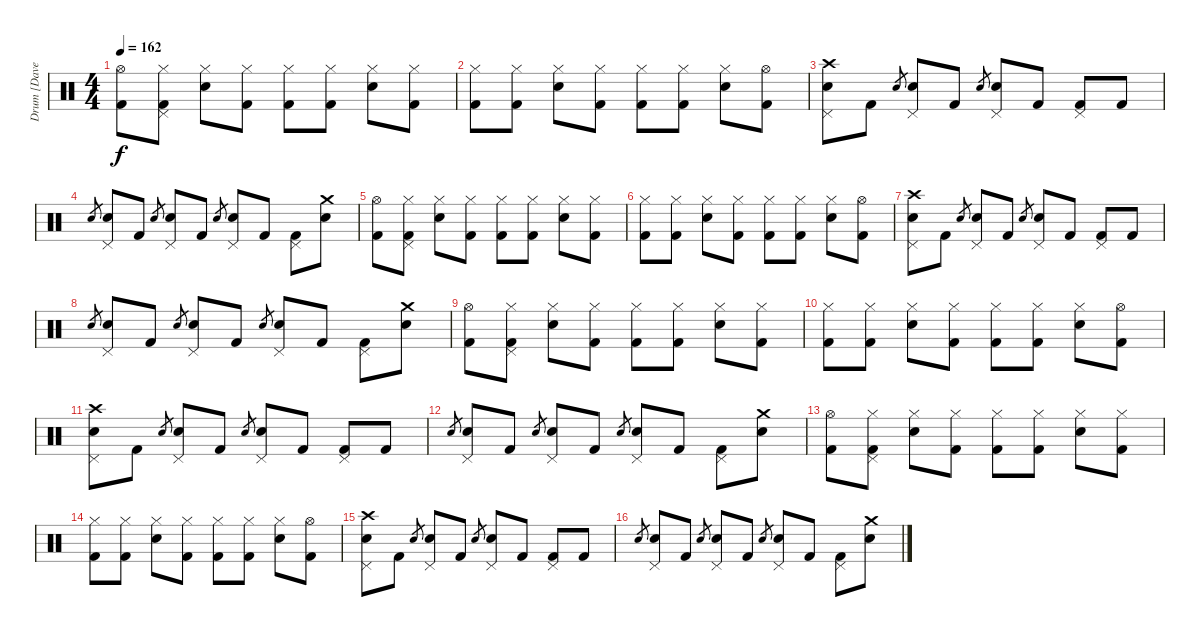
\track ("Drum [Dave Grohl]" "Drum [Dave") {instrument percussion}
\staff {score}
\articulation defaults
\ts (4 4)
\tempo 162
\clef neutral
\ks c
("Hi-Hat (open)" "Kick (hit) 2").8{dy f} ("Pedal Hi-Hat (hit)" "Hi-Hat (closed)" "Kick (hit) 2").8 ("Hi-Hat (closed)" "Electric Snare (hit)").8 ("Hi-Hat (closed)" "Kick (hit) 2").8 ("Hi-Hat (closed)" "Kick (hit) 2").8 ("Hi-Hat (closed)" "Kick (hit) 2").8 ("Hi-Hat (closed)" "Electric Snare (hit)").8 ("Hi-Hat (closed)" "Kick (hit) 2").8 |
("Hi-Hat (closed)" "Kick (hit) 2").8 ("Hi-Hat (closed)" "Kick (hit) 2").8 ("Hi-Hat (closed)" "Electric Snare (hit)").8 ("Hi-Hat (closed)" "Kick (hit) 2").8 ("Hi-Hat (closed)" "Kick (hit) 2").8 ("Hi-Hat (closed)" "Kick (hit) 2").8 ("Hi-Hat (closed)" "Electric Snare (hit)").8 ("Hi-Hat (open)" "Kick (hit) 2").8 |
("Pedal Hi-Hat (hit)" "Crash high (hit)" "Electric Snare (hit)").8 "Kick (hit) 2".8 "Electric Snare (hit)".8{gr} ("Pedal Hi-Hat (hit)" "Electric Snare (hit)").8 "Kick (hit) 2".8 "Electric Snare (hit)".8{gr} ("Pedal Hi-Hat (hit)" "Electric Snare (hit)").8 "Kick (hit) 2".8 ("Pedal Hi-Hat (hit)" "Kick (hit) 2").8 "Kick (hit) 2".8 |
"Electric Snare (hit)".8{gr} ("Pedal Hi-Hat (hit)" "Electric Snare (hit)").8 "Kick (hit) 2".8 "Electric Snare (hit)".8{gr} ("Pedal Hi-Hat (hit)" "Electric Snare (hit)").8 "Kick (hit) 2".8 "Electric Snare (hit)".8{gr} ("Pedal Hi-Hat (hit)" "Electric Snare (hit)").8 "Kick (hit) 2".8 ("Pedal Hi-Hat (hit)" "Kick (hit) 2").8 ("Crash medium (hit)" "Electric Snare (hit)").8 |
("Hi-Hat (open)" "Kick (hit) 2").8 ("Pedal Hi-Hat (hit)" "Hi-Hat (closed)" "Kick (hit) 2").8 ("Hi-Hat (closed)" "Electric Snare (hit)").8 ("Hi-Hat (closed)" "Kick (hit) 2").8 ("Hi-Hat (closed)" "Kick (hit) 2").8 ("Hi-Hat (closed)" "Kick (hit) 2").8 ("Hi-Hat (closed)" "Electric Snare (hit)").8 ("Hi-Hat (closed)" "Kick (hit) 2").8 |
("Hi-Hat (closed)" "Kick (hit) 2").8 ("Hi-Hat (closed)" "Kick (hit) 2").8 ("Hi-Hat (closed)" "Electric Snare (hit)").8 ("Hi-Hat (closed)" "Kick (hit) 2").8 ("Hi-Hat (closed)" "Kick (hit) 2").8 ("Hi-Hat (closed)" "Kick (hit) 2").8 ("Hi-Hat (closed)" "Electric Snare (hit)").8 ("Hi-Hat (open)" "Kick (hit) 2").8 |
("Pedal Hi-Hat (hit)" "Crash high (hit)" "Electric Snare (hit)").8 "Kick (hit) 2".8 "Electric Snare (hit)".8{gr} ("Pedal Hi-Hat (hit)" "Electric Snare (hit)").8 "Kick (hit) 2".8 "Electric Snare (hit)".8{gr} ("Pedal Hi-Hat (hit)" "Electric Snare (hit)").8 "Kick (hit) 2".8 ("Pedal Hi-Hat (hit)" "Kick (hit) 2").8 "Kick (hit) 2".8 |
"Electric Snare (hit)".8{gr} ("Pedal Hi-Hat (hit)" "Electric Snare (hit)").8 "Kick (hit) 2".8 "Electric Snare (hit)".8{gr} ("Pedal Hi-Hat (hit)" "Electric Snare (hit)").8 "Kick (hit) 2".8 "Electric Snare (hit)".8{gr} ("Pedal Hi-Hat (hit)" "Electric Snare (hit)").8 "Kick (hit) 2".8 ("Pedal Hi-Hat (hit)" "Kick (hit) 2").8 ("Crash medium (hit)" "Electric Snare (hit)").8 |
("Hi-Hat (open)" "Kick (hit) 2").8 ("Pedal Hi-Hat (hit)" "Hi-Hat (closed)" "Kick (hit) 2").8 ("Hi-Hat (closed)" "Electric Snare (hit)").8 ("Hi-Hat (closed)" "Kick (hit) 2").8 ("Hi-Hat (closed)" "Kick (hit) 2").8 ("Hi-Hat (closed)" "Kick (hit) 2").8 ("Hi-Hat (closed)" "Electric Snare (hit)").8 ("Hi-Hat (closed)" "Kick (hit) 2").8 |
("Hi-Hat (closed)" "Kick (hit) 2").8 ("Hi-Hat (closed)" "Kick (hit) 2").8 ("Hi-Hat (closed)" "Electric Snare (hit)").8 ("Hi-Hat (closed)" "Kick (hit) 2").8 ("Hi-Hat (closed)" "Kick (hit) 2").8 ("Hi-Hat (closed)" "Kick (hit) 2").8 ("Hi-Hat (closed)" "Electric Snare (hit)").8 ("Hi-Hat (open)" "Kick (hit) 2").8 |
("Pedal Hi-Hat (hit)" "Crash high (hit)" "Electric Snare (hit)").8 "Kick (hit) 2".8 "Electric Snare (hit)".8{gr} ("Pedal Hi-Hat (hit)" "Electric Snare (hit)").8 "Kick (hit) 2".8 "Electric Snare (hit)".8{gr} ("Pedal Hi-Hat (hit)" "Electric Snare (hit)").8 "Kick (hit) 2".8 ("Pedal Hi-Hat (hit)" "Kick (hit) 2").8 "Kick (hit) 2".8 |
"Electric Snare (hit)".8{gr} ("Pedal Hi-Hat (hit)" "Electric Snare (hit)").8 "Kick (hit) 2".8 "Electric Snare (hit)".8{gr} ("Pedal Hi-Hat (hit)" "Electric Snare (hit)").8 "Kick (hit) 2".8 "Electric Snare (hit)".8{gr} ("Pedal Hi-Hat (hit)" "Electric Snare (hit)").8 "Kick (hit) 2".8 ("Pedal Hi-Hat (hit)" "Kick (hit) 2").8 ("Crash medium (hit)" "Electric Snare (hit)").8 |
("Hi-Hat (open)" "Kick (hit) 2").8 ("Pedal Hi-Hat (hit)" "Hi-Hat (closed)" "Kick (hit) 2").8 ("Hi-Hat (closed)" "Electric Snare (hit)").8 ("Hi-Hat (closed)" "Kick (hit) 2").8 ("Hi-Hat (closed)" "Kick (hit) 2").8 ("Hi-Hat (closed)" "Kick (hit) 2").8 ("Hi-Hat (closed)" "Electric Snare (hit)").8 ("Hi-Hat (closed)" "Kick (hit) 2").8 |
("Hi-Hat (closed)" "Kick (hit) 2").8 ("Hi-Hat (closed)" "Kick (hit) 2").8 ("Hi-Hat (closed)" "Electric Snare (hit)").8 ("Hi-Hat (closed)" "Kick (hit) 2").8 ("Hi-Hat (closed)" "Kick (hit) 2").8 ("Hi-Hat (closed)" "Kick (hit) 2").8 ("Hi-Hat (closed)" "Electric Snare (hit)").8 ("Hi-Hat (open)" "Kick (hit) 2").8 |
("Pedal Hi-Hat (hit)" "Crash high (hit)" "Electric Snare (hit)").8 "Kick (hit) 2".8 "Electric Snare (hit)".8{gr} ("Pedal Hi-Hat (hit)" "Electric Snare (hit)").8 "Kick (hit) 2".8 "Electric Snare (hit)".8{gr} ("Pedal Hi-Hat (hit)" "Electric Snare (hit)").8 "Kick (hit) 2".8 ("Pedal Hi-Hat (hit)" "Kick (hit) 2").8 "Kick (hit) 2".8 |
"Electric Snare (hit)".8{gr} ("Pedal Hi-Hat (hit)" "Electric Snare (hit)").8 "Kick (hit) 2".8 "Electric Snare (hit)".8{gr} ("Pedal Hi-Hat (hit)" "Electric Snare (hit)").8 "Kick (hit) 2".8 "Electric Snare (hit)".8{gr} ("Pedal Hi-Hat (hit)" "Electric Snare (hit)").8 "Kick (hit) 2".8 ("Pedal Hi-Hat (hit)" "Kick (hit) 2").8 ("Crash medium (hit)" "Electric Snare (hit)").8
